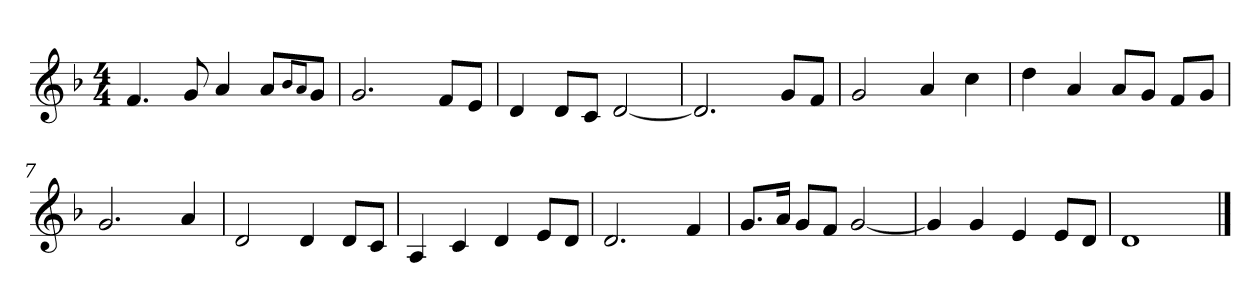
**kern
*part1
*staff1
*clefG2
*k[b-]
*d:
*M4/4
=1
4.f/
8g/
4a/
8a/L
8qb-/L
8qa/J
8g/J
=2
2.g/
8f/L
8e/J
=3
4d/
8d/L
8c/J
[2d/
=4
2.d/]
8g/L
8f/J
=5
2g/
4a/
4cc\
=6
4dd\
4a/
8a/L
8g/J
8f/L
8g/J
=7
2.g/
4a/
=8
2d/
4d/
8d/L
8c/J
=9
4A/
4c/
4d/
8e/L
8d/J
!!LO:LB:g=z
=10
2.d/
4f/
=11
8.g/L
16a/Jk
8g/L
8f/J
[2g/
=12
4g/]
4g/
4e/
8e/L
8d/J
=13
1d
==
*-
